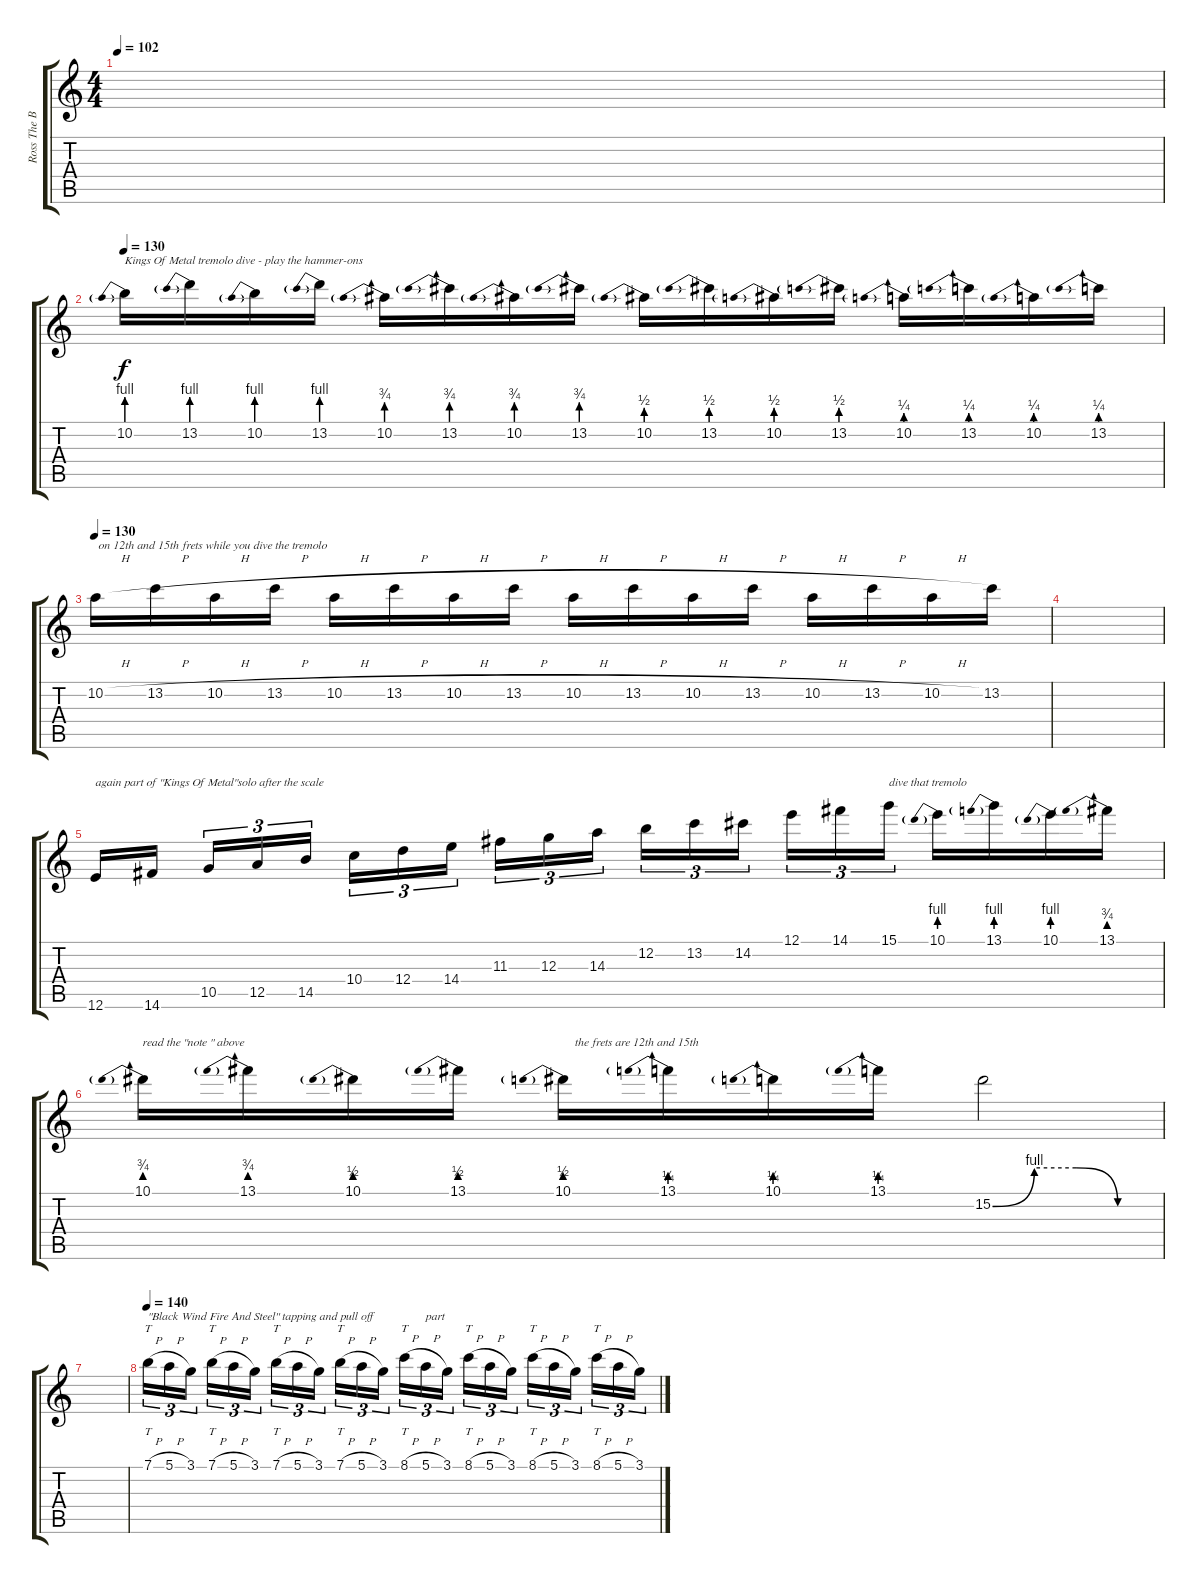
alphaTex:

\track ("Ross The Boss" "Ross The B") {instrument distortionguitar}
\staff {score tabs}
\tuning (E4 B3 G3 D3 A2 E2) {hide}
\ts (4 4)
\tempo 102
\clef g2
\ks c
|
\tempo 130
10.2{be (prebend 0 4 60 4)}.16{txt "Kings Of Metal tremolo dive - play the hammer-ons" dy f} 13.2{be (prebend 0 4 60 4)}.16 10.2{be (prebend 0 4 60 4)}.16 13.2{be (prebend 0 4 60 4)}.16 10.2{be (prebend 0 3 60 3)}.16 13.2{be (prebend 0 3 60 3)}.16 10.2{be (prebend 0 3 60 3)}.16 13.2{be (prebend 0 3 60 3)}.16 10.2{be (prebend 0 2 60 2)}.16 13.2{be (prebend 0 2 60 2)}.16 10.2{be (prebend 0 2 60 2)}.16 13.2{be (prebend 0 2 60 2)}.16 10.2{be (prebend 0 1 60 1)}.16 13.2{be (prebend 0 1 60 1)}.16 10.2{be (prebend 0 1 60 1)}.16 13.2{be (prebend 0 1 60 1)}.16 |
\tempo 130
10.2{h}.16{txt " on 12th and 15th frets while you dive the tremolo"} 13.2{h}.16 10.2{h}.16 13.2{h}.16 10.2{h}.16 13.2{h}.16 10.2{h}.16 13.2{h}.16 10.2{h}.16 13.2{h}.16 10.2{h}.16 13.2{h}.16 10.2{h}.16 13.2{h}.16 10.2{h}.16 13.2.16 |
|
12.6.16{txt "again part of \"Kings Of Metal\"solo after the scale"} 14.6.16 10.5.16{tu (3 2)} 12.5.16{tu (3 2)} 14.5.16{tu (3 2)} 10.4.16{tu (3 2)} 12.4.16{tu (3 2)} 14.4.16{tu (3 2)} 11.3.16{tu (3 2)} 12.3.16{tu (3 2)} 14.3.16{tu (3 2)} 12.2.16{tu (3 2)} 13.2.16{tu (3 2)} 14.2.16{tu (3 2)} 12.1.16{tu (3 2)} 14.1.16{tu (3 2)} 15.1.16{tu (3 2) txt "dive that tremolo"} 10.1{be (prebend 0 4 60 4)}.16 13.1{be (prebend 0 4 60 4)}.16 10.1{be (prebend 0 4 60 4)}.16 13.1{be (prebend 0 3 60 3)}.16 |
10.1{be (prebend 0 3 60 3)}.16{txt "read the \"note \" above"} 13.1{be (prebend 0 3 60 3)}.16 10.1{be (prebend 0 2 60 2)}.16 13.1{be (prebend 0 2 60 2)}.16 10.1{be (prebend 0 2 60 2)}.16{txt "    the frets are 12th and 15th "} 13.1{be (prebend 0 1 60 1)}.16 10.1{be (prebend 0 1 60 1)}.16 13.1{be (prebend 0 1 60 1)}.16 15.2{be (custom 0 0 15 4 30 4 45 0 60 0)}.2 |
|
\tempo 140
7.1{h}.16{tt tu (3 2) txt "\"Black Wind Fire And Steel\" tapping and pull off "} 5.1{h}.16{tu (3 2)} 3.1.16{tu (3 2)} 7.1{h}.16{tt tu (3 2)} 5.1{h}.16{tu (3 2)} 3.1.16{tu (3 2)} 7.1{h}.16{tt tu (3 2)} 5.1{h}.16{tu (3 2)} 3.1.16{tu (3 2)} 7.1{h}.16{tt tu (3 2)} 5.1{h}.16{tu (3 2)} 3.1.16{tu (3 2)} 8.1{h}.16{tt tu (3 2)} 5.1{h}.16{tu (3 2) txt "part"} 3.1.16{tu (3 2)} 8.1{h}.16{tt tu (3 2)} 5.1{h}.16{tu (3 2)} 3.1.16{tu (3 2)} 8.1{h}.16{tt tu (3 2)} 5.1{h}.16{tu (3 2)} 3.1.16{tu (3 2)} 8.1{h}.16{tt tu (3 2)} 5.1{h}.16{tu (3 2)} 3.1.16{tu (3 2)}
